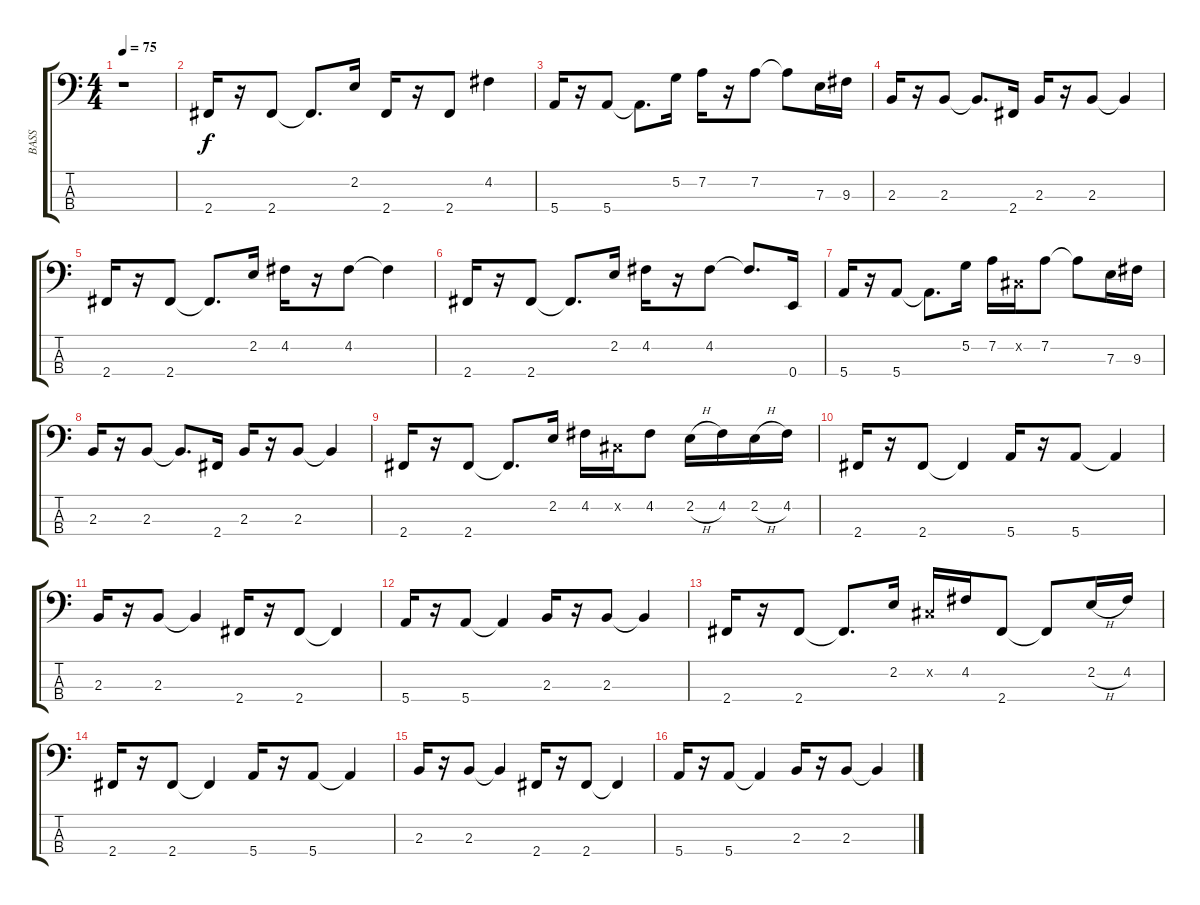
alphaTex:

\track ("BASS" "BASS") {instrument electricbassfinger}
\staff {score tabs}
\tuning (G2 D2 A1 E1) {hide}
\ts (4 4)
\tempo 75
\clef f4
\ks c
r.1{dy f instrument electricbassfinger} |
2.4.16 r.16 2.4.8 2.4{t}.8{d} 2.2.16 2.4.16 r.16 2.4.8 4.2.4 |
5.4.16 r.16 5.4.8 5.4{t}.8{d} 5.2.16 7.2.16 r.16 7.2.8 7.2{t}.8 7.3.16 9.3.16 |
2.3.16 r.16 2.3.8 2.3{t}.8{d} 2.4.16 2.3.16 r.16 2.3.8 2.3{t}.4 |
2.4.16 r.16 2.4.8 2.4{t}.8{d} 2.2.16 4.2.16 r.16 4.2.8 4.2{t}.4 |
2.4.16 r.16 2.4.8 2.4{t}.8{d} 2.2.16 4.2.16 r.16 4.2.8 4.2{t}.8{d} 0.4.16 |
5.4.16 r.16 5.4.8 5.4{t}.8{d} 5.2.16 7.2.16 -1.2{x}.16 7.2.8 7.2{t}.8 7.3.16 9.3.16 |
2.3.16 r.16 2.3.8 2.3{t}.8{d} 2.4.16 2.3.16 r.16 2.3.8 2.3{t}.4 |
2.4.16 r.16 2.4.8 2.4{t}.8{d} 2.2.16 4.2.16 -1.2{x}.16 4.2.8 2.2{h}.16 4.2.16 2.2{h}.16 4.2.16 |
2.4.16 r.16 2.4.8 2.4{t}.4 5.4.16 r.16 5.4.8 5.4{t}.4 |
2.3.16 r.16 2.3.8 2.3{t}.4 2.4.16 r.16 2.4.8 2.4{t}.4 |
5.4.16 r.16 5.4.8 5.4{t}.4 2.3.16 r.16 2.3.8 2.3{t}.4 |
2.4.16 r.16 2.4.8 2.4{t}.8{d} 2.2.16 -1.2{x}.16 4.2.16 2.4.8 2.4{t}.8 2.2{h}.16 4.2.16 |
2.4.16 r.16 2.4.8 2.4{t}.4 5.4.16 r.16 5.4.8 5.4{t}.4 |
2.3.16 r.16 2.3.8 2.3{t}.4 2.4.16 r.16 2.4.8 2.4{t}.4 |
5.4.16 r.16 5.4.8 5.4{t}.4 2.3.16 r.16 2.3.8 2.3{t}.4
